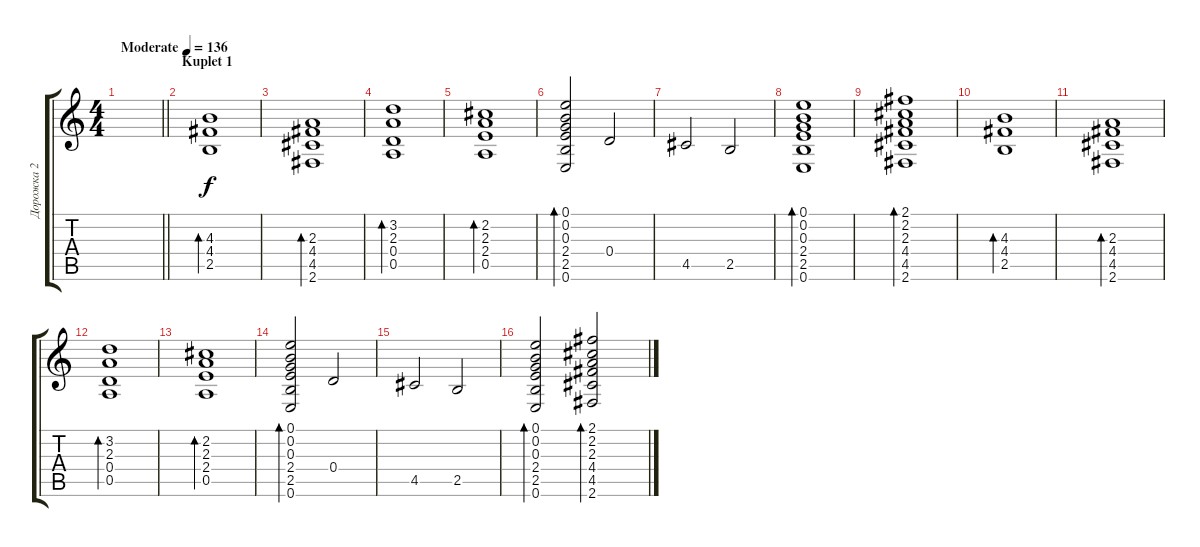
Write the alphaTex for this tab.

\track ("Дорожка 2" "Дорожка 2") {instrument acousticguitarsteel}
\staff {score tabs}
\tuning (E4 B3 G3 D3 A2 E2) {hide}
\ts (4 4)
\tempo (136 "Moderate")
\clef g2
\barLineRight lightlight
\ks c
|
\section ("" "Kuplet 1")
(4.3 4.4 2.5).1{bd 60} |
(2.3 4.4 4.5 2.6).1{bd 60} |
(3.2 2.3 0.4 0.5).1{bd 60} |
(2.2 2.3 2.4 0.5).1{bd 60} |
(0.1 0.2 0.3 2.4 2.5 0.6).2{bd 60} 0.4.2 |
4.5.2 2.5.2 |
(0.1 0.2 0.3 2.4 2.5 0.6).1{bd 60} |
(2.1 2.2 2.3 4.4 4.5 2.6).1{bd 60} |
(4.3 4.4 2.5).1{bd 60} |
(2.3 4.4 4.5 2.6).1{bd 60} |
(3.2 2.3 0.4 0.5).1{bd 60} |
(2.2 2.3 2.4 0.5).1{bd 60} |
(0.1 0.2 0.3 2.4 2.5 0.6).2{bd 60} 0.4.2 |
4.5.2 2.5.2 |
(0.1 0.2 0.3 2.4 2.5 0.6).2{bd 60} (2.1 2.2 2.3 4.4 4.5 2.6).2{bd 60}
